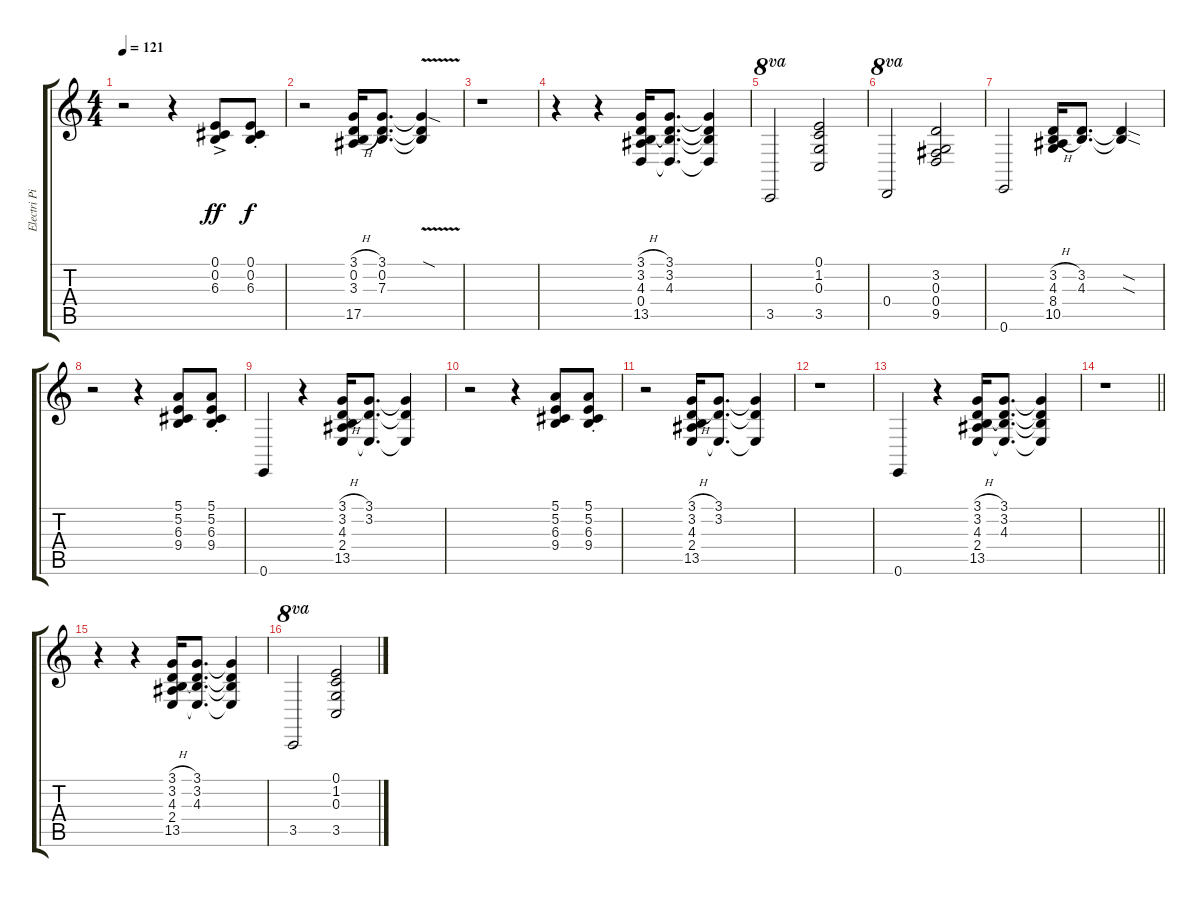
\track ("Electri Piano 9" "Electri Pi") {instrument electricgrandpiano}
\staff {score tabs}
\tuning (E4 B3 G3 D3 A2 E2) {hide}
\ts (4 4)
\tempo 121
\clef g2
\ks c
r.2{dy f} r.4 (0.1{ac} 0.2{ac} 6.3{ac}).8{dy ff} (0.1{st} 0.2{st} 6.3{st}).8{dy f} |
r.2 (3.1{h} 0.2{h} 3.3{h} 17.5).16 (3.1 0.2 7.3).8{d} (3.1{v sod t} 0.2{t} 7.3{t}).4 |
r.1 |
r.4 r.4 (3.1{h} 3.2{h} 4.3{h} 0.4 13.5).16 (3.1 3.2 4.3 0.4{t}).8{d} (3.1{t} 3.2{t} 4.3{t} 0.4{t}).4 |
3.5.2{ot 8va} (0.1 1.2 0.3 3.5).2 |
0.4.2{ot 8va} (3.2 0.3 0.4 9.5).2 |
0.6.2 (3.2{h} 4.3{h} 8.4 10.5).16 (3.2 4.3).8{d} (3.2{sod t} 4.3{sod t}).4 |
r.2 r.4 (5.1 5.2 6.3 9.4).8 (5.1{st} 5.2{st} 6.3{st} 9.4{st}).8 |
0.6.4 r.4 (3.1{h} 3.2{h} 4.3 2.4 13.5).16 (3.1 3.2 2.4{t}).8{d} (3.1{t} 3.2{t} 2.4{t}).4 |
r.2 r.4 (5.1 5.2 6.3 9.4).8 (5.1{st} 5.2{st} 6.3{st} 9.4{st}).8 |
r.2 (3.1{h} 3.2{h} 4.3 2.4 13.5).16 (3.1 3.2 2.4{t}).8{d} (3.1{t} 3.2{t} 2.4{t}).4 |
r.1 |
0.6.4 r.4 (3.1{h} 3.2{h} 4.3{h} 2.4 13.5).16 (3.1 3.2 4.3 2.4{t}).8{d} (3.1{t} 3.2{t} 4.3{t} 2.4{t}).4 |
\barLineRight lightlight
r.1 |
r.4 r.4 (3.1{h} 3.2{h} 4.3{h} 2.4 13.5).16 (3.1 3.2 4.3 2.4{t}).8{d} (3.1{t} 3.2{t} 4.3{t} 2.4{t}).4 |
3.5.2{ot 8va} (0.1 1.2 0.3 3.5).2
